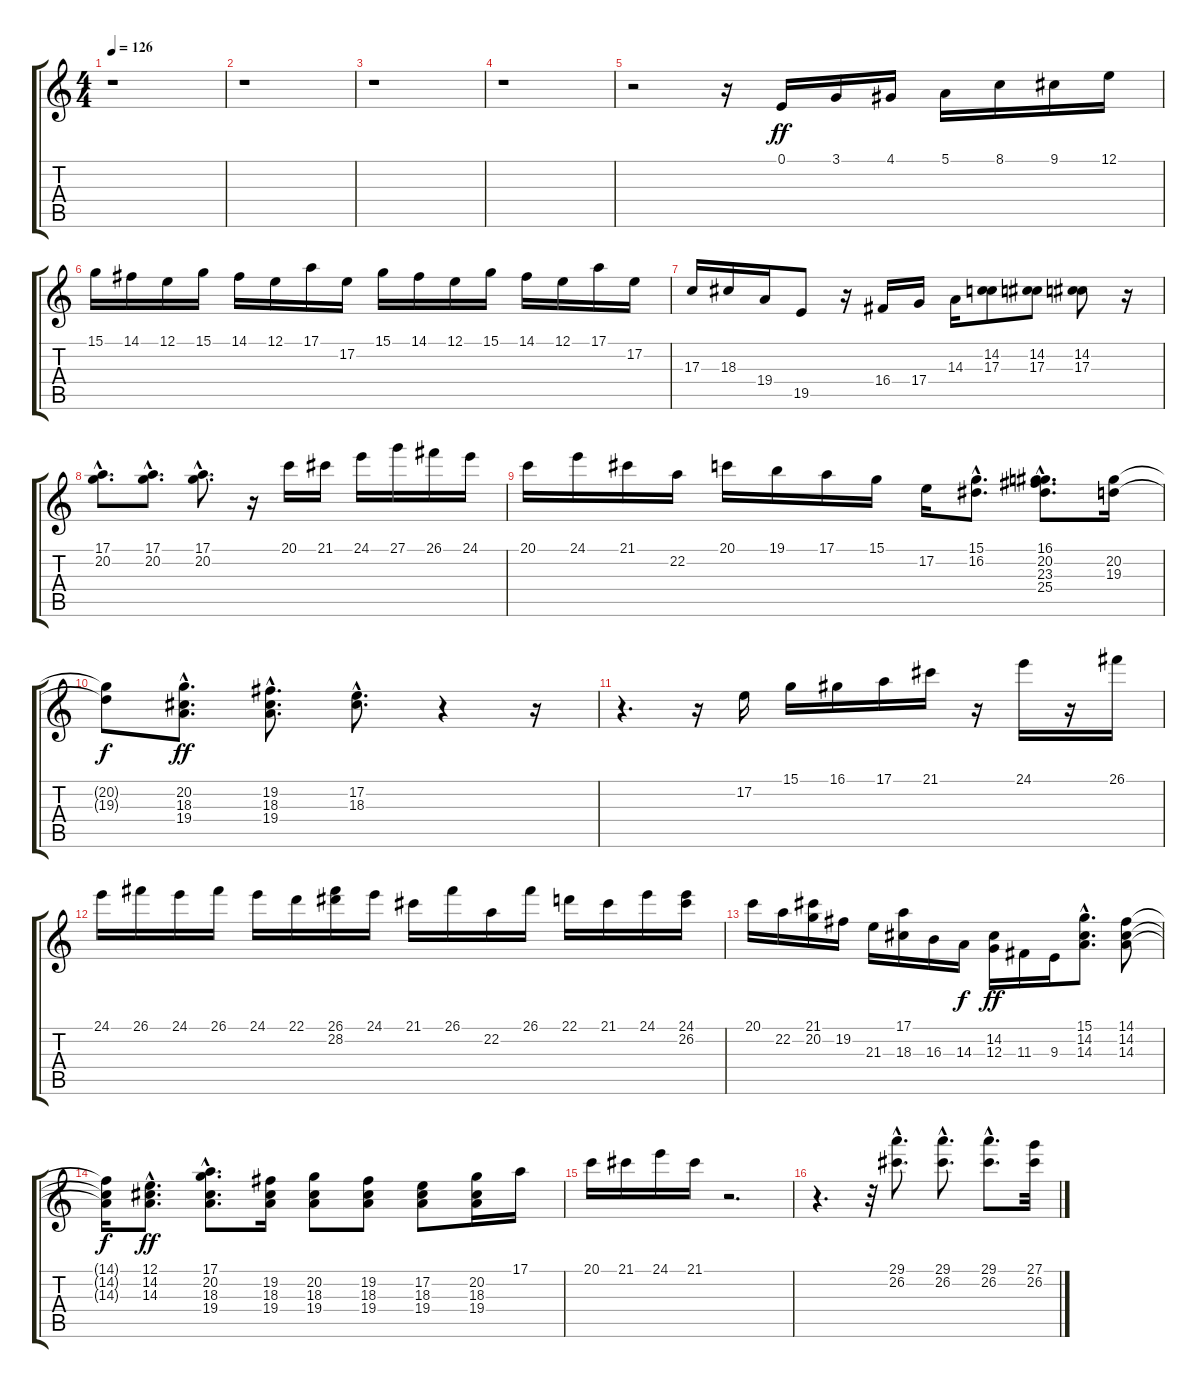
\track "" {instrument brightacousticpiano}
\staff {score tabs}
\tuning (E4 B3 G3 D3 A2 E2) {hide}
\ts (4 4)
\tempo 126
\clef g2
\ks c
r.1{dy ff} |
r.1 |
r.1 |
r.1 |
r.2 r.16 0.1.16{volume 15} 3.1.16 4.1.16 5.1.16 8.1.16 9.1.16 12.1.16 |
15.1.16 14.1.16 12.1.16 15.1.16 14.1.16 12.1.16 17.1.16 17.2.16 15.1.16 14.1.16 12.1.16 15.1.16 14.1.16 12.1.16 17.1.16 17.2.16 |
17.3.16 18.3.16 19.4.16 19.5.8 r.16 16.4.16 17.4.16 14.3.16 (14.2 17.3).8 (14.2 17.3).8 (14.2 17.3).8 r.16 |
(17.1{hac} 20.2{hac}).8{d} (17.1{hac} 20.2{hac}).8{d} (17.1{hac} 20.2{hac}).8{d} r.16 20.1.16 21.1.16 24.1.16 27.1.16 26.1.16 24.1.16 |
20.1.16 24.1.16 21.1.16 22.2.16 20.1.16 19.1.16 17.1.16 15.1.16 17.2.16 (15.1{hac} 16.2{hac}).8{d} (16.1{hac} 20.2{hac} 23.3{hac} 25.4{hac}).8{d} (20.2 19.3).16 |
(20.2{t} 19.3{t}).8{dy f} (20.2{hac} 18.3{hac} 19.4{hac}).8{d dy ff} (19.2{hac} 18.3{hac} 19.4{hac}).8{d} (17.2{hac} 18.3{hac}).8{d} r.4 r.16 |
r.4{d} r.16 17.2.16 15.1.16 16.1.16 17.1.16 21.1.16 r.16 24.1.16 r.16 26.1.16 |
24.1.16 26.1.16 24.1.16 26.1.16 24.1.16 22.1.16 (26.1 28.2).16 24.1.16 21.1.16 26.1.16 22.2.16 26.1.16 22.1.16 21.1.16 24.1.16 (24.1 26.2).16 |
20.1.16 22.2.16 (21.1 20.2).16 19.2.16 21.3.16 (17.1 18.3).16 16.3.16 14.3.16{dy f} (14.2 12.3).16{dy ff} 11.3.16 9.3.16 (15.1{hac} 14.2{hac} 14.3{hac}).8{d} (14.1 14.2 14.3).8 |
(14.1{t} 14.2{t} 14.3{t}).16{dy f} (12.1{hac} 14.2{hac} 14.3{hac}).8{d dy ff} (17.1{hac} 20.2{hac} 18.3{hac} 19.4{hac}).8{d} (19.2 18.3 19.4).16 (20.2 18.3 19.4).8 (19.2 18.3 19.4).8 (17.2 18.3 19.4).8 (20.2 18.3 19.4).16 17.1.16 |
20.1.16 21.1.16 24.1.16 21.1.16 r.2{d} |
r.4{d} r.32 (29.1{hac} 26.2{hac}).8{d} (29.1{hac} 26.2{hac}).8{d} (29.1{hac} 26.2{hac}).8{d} (27.1 26.2).32
